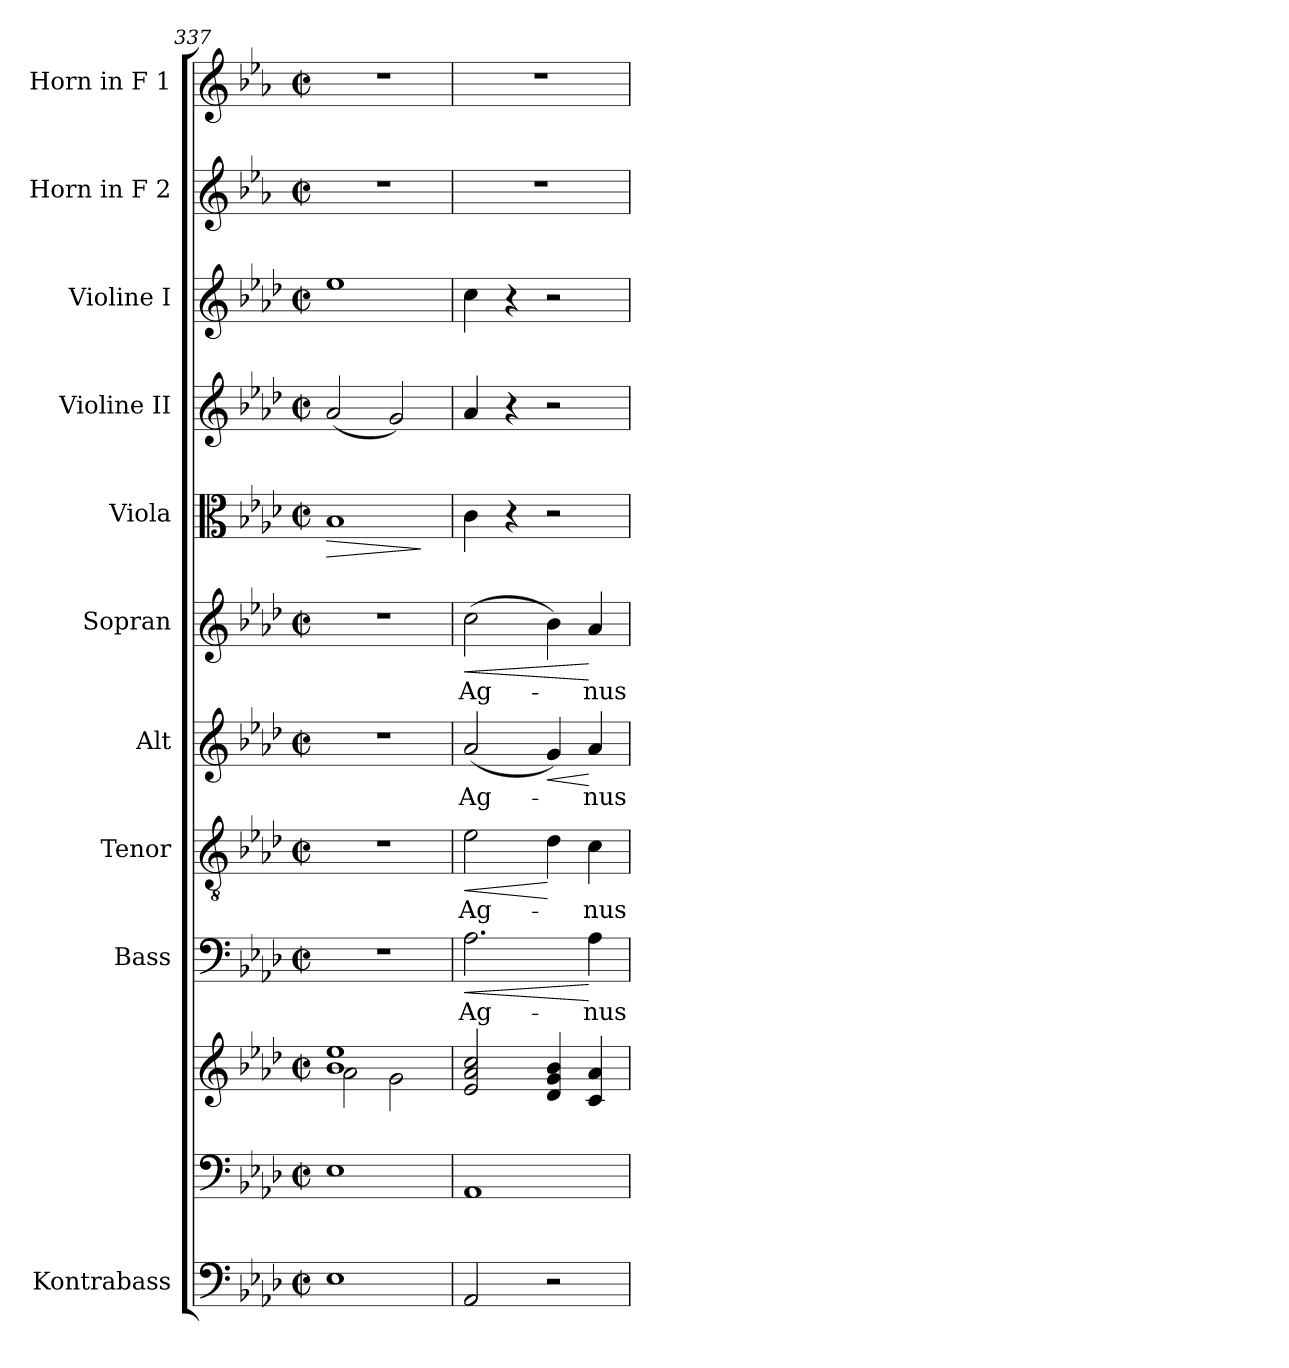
**kern	**kern	**kern	**kern	**text	**dynam	**kern	**text	**dynam	**kern	**text	**dynam	**kern	**text	**dynam	**kern	**dynam	**kern	**kern	**kern	**kern
*part11	*part10	*part10	*part9	*part9	*part9	*part8	*part8	*part8	*part7	*part7	*part7	*part6	*part6	*part6	*part5	*part5	*part4	*part3	*part2	*part1
*staff12	*staff11	*staff10	*staff9	*staff9	*staff9	*staff8	*staff8	*staff8	*staff7	*staff7	*staff7	*staff6	*staff6	*staff6	*staff5	*staff5	*staff4	*staff3	*staff2	*staff1
*I"Kontrabass	*	*	*I"Bass	*	*	*I"Tenor	*	*	*I"Alt	*	*	*I"Sopran	*	*	*I"Viola	*	*I"Violine II	*I"Violine I	*I"Horn in F 2	*I"Horn in F 1
*I'Kb.	*	*	*I'B	*	*	*I'T	*	*	*I'A	*	*	*I'S	*	*	*I'Vla.	*	*I'Vl. II	*I'Vl. I	*I'Hrn. 2	*I'Hrn. 1
*clefF4	*clefF4	*clefG2	*clefF4	*	*	*clefGv2	*	*	*clefG2	*	*	*clefG2	*	*	*clefC3	*	*clefG2	*clefG2	*clefG2	*clefG2
*ITrd7c12	*	*	*	*	*	*	*	*	*	*	*	*	*	*	*	*	*	*	*ITrd4c7	*ITrd4c7
*k[b-e-a-d-]	*k[b-e-a-d-]	*k[b-e-a-d-]	*k[b-e-a-d-]	*	*	*k[b-e-a-d-]	*	*	*k[b-e-a-d-]	*	*	*k[b-e-a-d-]	*	*	*k[b-e-a-d-]	*	*k[b-e-a-d-]	*k[b-e-a-d-]	*k[b-e-a-d-]	*k[b-e-a-d-]
*A-:	*A-:	*A-:	*A-:	*	*	*A-:	*	*	*A-:	*	*	*A-:	*	*	*A-:	*	*A-:	*A-:	*A-:	*A-:
*M2/2	*M2/2	*M2/2	*M2/2	*	*	*M2/2	*	*	*M2/2	*	*	*M2/2	*	*	*M2/2	*	*M2/2	*M2/2	*M2/2	*M2/2
*met(c|)	*met(c|)	*met(c|)	*met(c|)	*	*	*met(c|)	*	*	*met(c|)	*	*	*met(c|)	*	*	*met(c|)	*	*met(c|)	*met(c|)	*met(c|)	*met(c|)
=337	=337	=337	=337	=337	=337	=337	=337	=337	=337	=337	=337	=337	=337	=337	=337	=337	=337	=337	=337	=337
*	*	*^	*	*	*	*	*	*	*	*	*	*	*	*	*	*	*	*	*	*
!	!	!	!	!	!	!	!	!	!	!	!	!	!	!	!	!	!LO:HP:b	!	!	!	!
1EE-	1E-	1b- 1ee-	2a-\	1r	.	.	1r	.	.	1r	.	.	1r	.	.	1B-	>	(<2a-/	1ee-	1r	1r
.	.	.	2g\	.	.	.	.	.	.	.	.	.	.	.	.	.	.	2g/)	.	.	.
*	*	*v	*v	*	*	*	*	*	*	*	*	*	*	*	*	*	*	*	*	*	*
.	.	.	.	.	.	.	.	.	.	.	.	.	.	.	.	]	.	.	.	.
=338	=338	=338	=338	=338	=338	=338	=338	=338	=338	=338	=338	=338	=338	=338	=338	=338	=338	=338	=338	=338
!	!	!	!	!LO:LY:b	!LO:HP:b	!	!LO:LY:b	!LO:HP:b	!	!LO:LY:b	!	!	!LO:LY:b	!LO:HP:b	!	!	!	!	!	!
2AAA-/	1AA-	2e-/ 2a-/ 2cc/	2.A-\	Ag-	<	2e-\	Ag-	<	(<2a-/	Ag-	.	(>2cc\	Ag-	<	4c\	.	4a-/	4cc\	1r	1r
.	.	.	.	.	.	.	.	.	.	.	.	.	.	.	4r	.	4r	4r	.	.
!	!	!	!	!	!	!	!	!	!	!	!LO:HP:b	!	!	!	!	!	!	!	!	!
2r	.	4d-/ 4g/ 4b-/	.	.	.	4d-\	.	[	4g/)	.	<	4b-\)	.	.	2r	.	2r	2r	.	.
!	!	!	!	!LO:LY:b	!	!	!LO:LY:b	!	!	!LO:LY:b	!	!	!LO:LY:b	!	!	!	!	!	!	!
.	.	4c/ 4a-/	4A-\	-nus	[	4c\	-nus	.	4a-/	-nus	[	4a-/	-nus	[	.	.	.	.	.	.
=	=	=	=	=	=	=	=	=	=	=	=	=	=	=	=	=	=	=	=	=
*-	*-	*-	*-	*-	*-	*-	*-	*-	*-	*-	*-	*-	*-	*-	*-	*-	*-	*-	*-	*-
